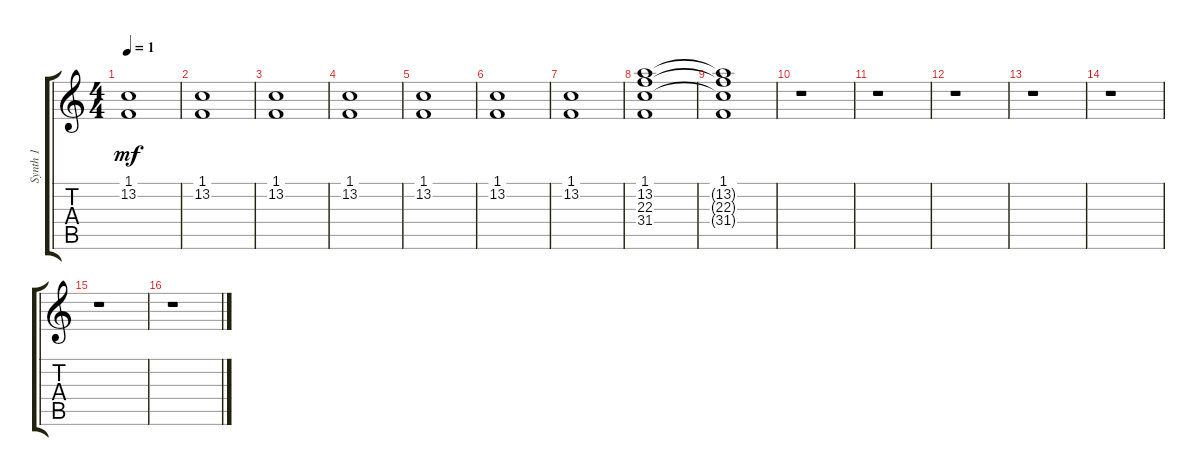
\track ("Synth 1" "Synth 1") {instrument pad2warm}
\staff {score tabs}
\tuning (E4 B3 G3 D3 A2 E2) {hide}
\ts (4 4)
\tempo 1
\clef g2
\ks c
(1.1 13.2).1{dy mf} |
(1.1 13.2).1 |
(1.1 13.2).1 |
(1.1 13.2).1 |
(1.1 13.2).1 |
(1.1 13.2).1 |
(1.1 13.2).1 |
(1.1 13.2 22.3 31.4).1 |
(1.1 13.2{t} 22.3{t} 31.4{t}).1 |
r.1 |
r.1 |
r.1 |
r.1 |
r.1 |
r.1 |
r.1
